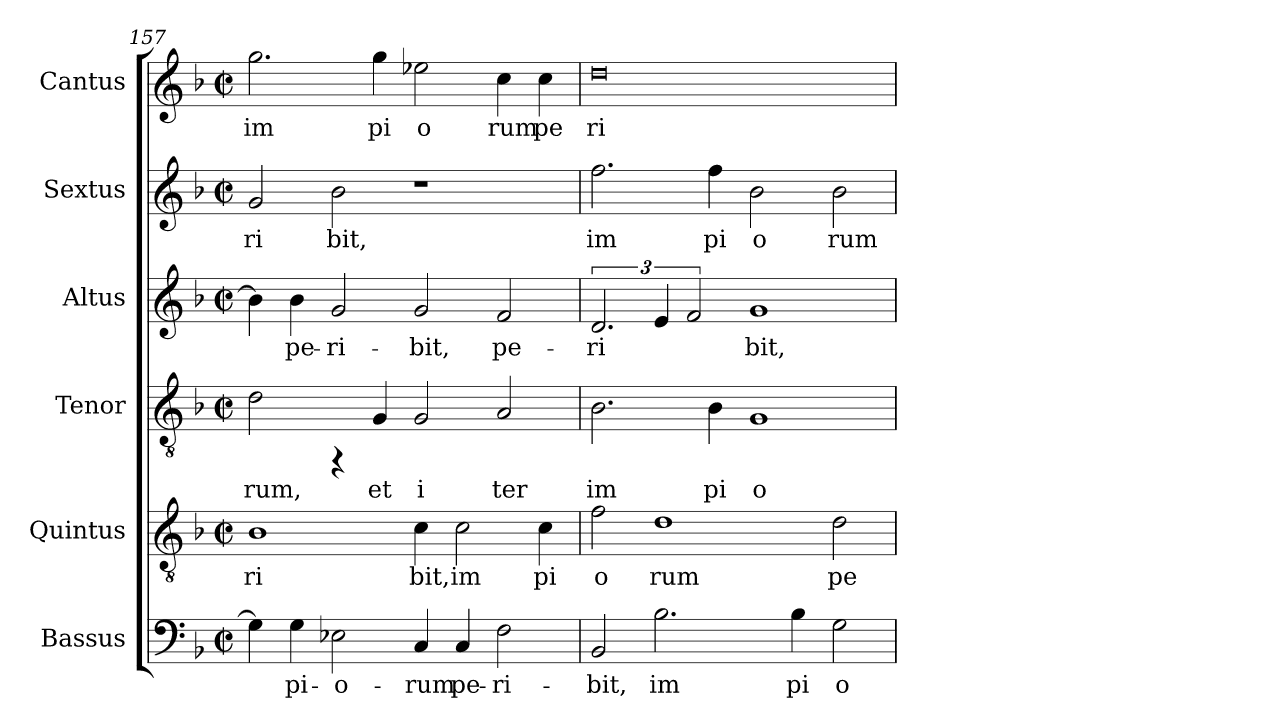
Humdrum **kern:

**kern	**text	**kern	**text	**kern	**text	**kern	**text	**kern	**text	**kern	**text
*part6	*part6	*part5	*part5	*part4	*part4	*part3	*part3	*part2	*part2	*part1	*part1
*staff6	*staff6	*staff5	*staff5	*staff4	*staff4	*staff3	*staff3	*staff2	*staff2	*staff1	*staff1
*I"Bassus	*	*I"Quintus	*	*I"Tenor	*	*I"Altus	*	*I"Sextus	*	*I"Cantus	*
*I'B	*	*I'Q	*	*I'T	*	*I'A	*	*I'S	*	*I'C	*
*clefF4	*	*clefGv2	*	*clefGv2	*	*clefG2	*	*clefG2	*	*clefG2	*
*k[b-]	*	*k[b-]	*	*k[b-]	*	*k[b-]	*	*k[b-]	*	*k[b-]	*
*F:	*	*F:	*	*F:	*	*F:	*	*F:	*	*F:	*
*M2/2	*	*M2/2	*	*M2/2	*	*M2/2	*	*M2/2	*	*M2/2	*
*met(c|)	*	*met(c|)	*	*met(c|)	*	*met(c|)	*	*met(c|)	*	*met(c|)	*
=157	=157	=157	=157	=157	=157	=157	=157	=157	=157	=157	=157
!	!LO:LY:b:cj	!	!LO:LY:b:cj	!	!LO:LY:b:cj	!	!LO:LY:b:cj	!	!LO:LY:b:cj	!	!LO:LY:b:cj
4G\]	--	1B-	ri	2d\	rum,	4b-\]	.	2g/	ri	2.gg\	im
!	!LO:LY:b:cj	!	!	!	!	!	!LO:LY:b:cj	!	!	!	!
4G\	-pi-	.	.	.	.	4b-\	pe-	.	.	.	.
!	!LO:LY:b:cj	!	!	!	!	!	!LO:LY:b:cj	!	!LO:LY:b:cj	!	!
2E-X\	-o-	.	.	4rFF	.	2g/	-ri-	2b-\	bit,	.	.
!	!	!	!	!	!LO:LY:b:cj	!	!	!	!	!	!LO:LY:b:cj
.	.	.	.	4G/	et	.	.	.	.	4gg\	pi
!	!LO:LY:b:cj	!	!LO:LY:b:cj	!	!LO:LY:b:cj	!	!LO:LY:b:cj	!	!	!	!LO:LY:b:cj
4C/	-rum	4c\	bit,	2G/	i	2g/	-bit,	1r	.	2ee-X\	o
!	!LO:LY:b:cj	!	!LO:LY:b:cj	!	!	!	!	!	!	!	!
4C/	pe-	2c\	im	.	.	.	.	.	.	.	.
!	!LO:LY:b:cj	!	!	!	!LO:LY:b:cj	!	!LO:LY:b:cj	!	!	!	!LO:LY:b:cj
2F\	-ri-	.	.	2A/	ter	2f/	pe-	.	.	4cc\	rum
!	!	!	!LO:LY:b:cj	!	!	!	!	!	!	!	!LO:LY:b:cj
.	.	4c\	pi	.	.	.	.	.	.	4cc\	pe
!!LO:LB:g=z
=158	=158	=158	=158	=158	=158	=158	=158	=158	=158	=158	=158
!	!LO:LY:b:cj	!	!LO:LY:b:cj	!	!LO:LY:b:cj	!	!LO:LY:b:cj	!	!LO:LY:b:cj	!	!LO:LY:b:cj
2BB-/	-bit,	2f\	o	2.B-\	im	3.d/	-ri	2.ff\	im	0dd	ri
!	!LO:LY:b:cj	!	!LO:LY:b:cj	!	!	!	!LO:LY:b:cj	!	!	!	!
2.B-\	im	1d	rum	.	.	6e/	.	.	.	.	.
!	!	!	!	!	!	!	!LO:LY:b:cj	!	!	!	!
.	.	.	.	.	.	3f/	.	.	.	.	.
!	!	!	!	!	!LO:LY:b:cj	!	!	!	!LO:LY:b:cj	!	!
.	.	.	.	4B-\	pi	.	.	4ff\	pi	.	.
!	!	!	!	!	!LO:LY:b:cj	!	!LO:LY:b:cj	!	!LO:LY:b:cj	!	!
.	.	.	.	1G	o	1g	bit,	2b-\	o	.	.
!	!LO:LY:b:cj	!	!	!	!	!	!	!	!	!	!
4B-\	pi	.	.	.	.	.	.	.	.	.	.
!	!LO:LY:b:cj	!	!LO:LY:b:cj	!	!	!	!	!	!LO:LY:b:cj	!	!
2G\	o	2d\	pe	.	.	.	.	2b-\	rum	.	.
=	=	=	=	=	=	=	=	=	=	=	=
*-	*-	*-	*-	*-	*-	*-	*-	*-	*-	*-	*-
